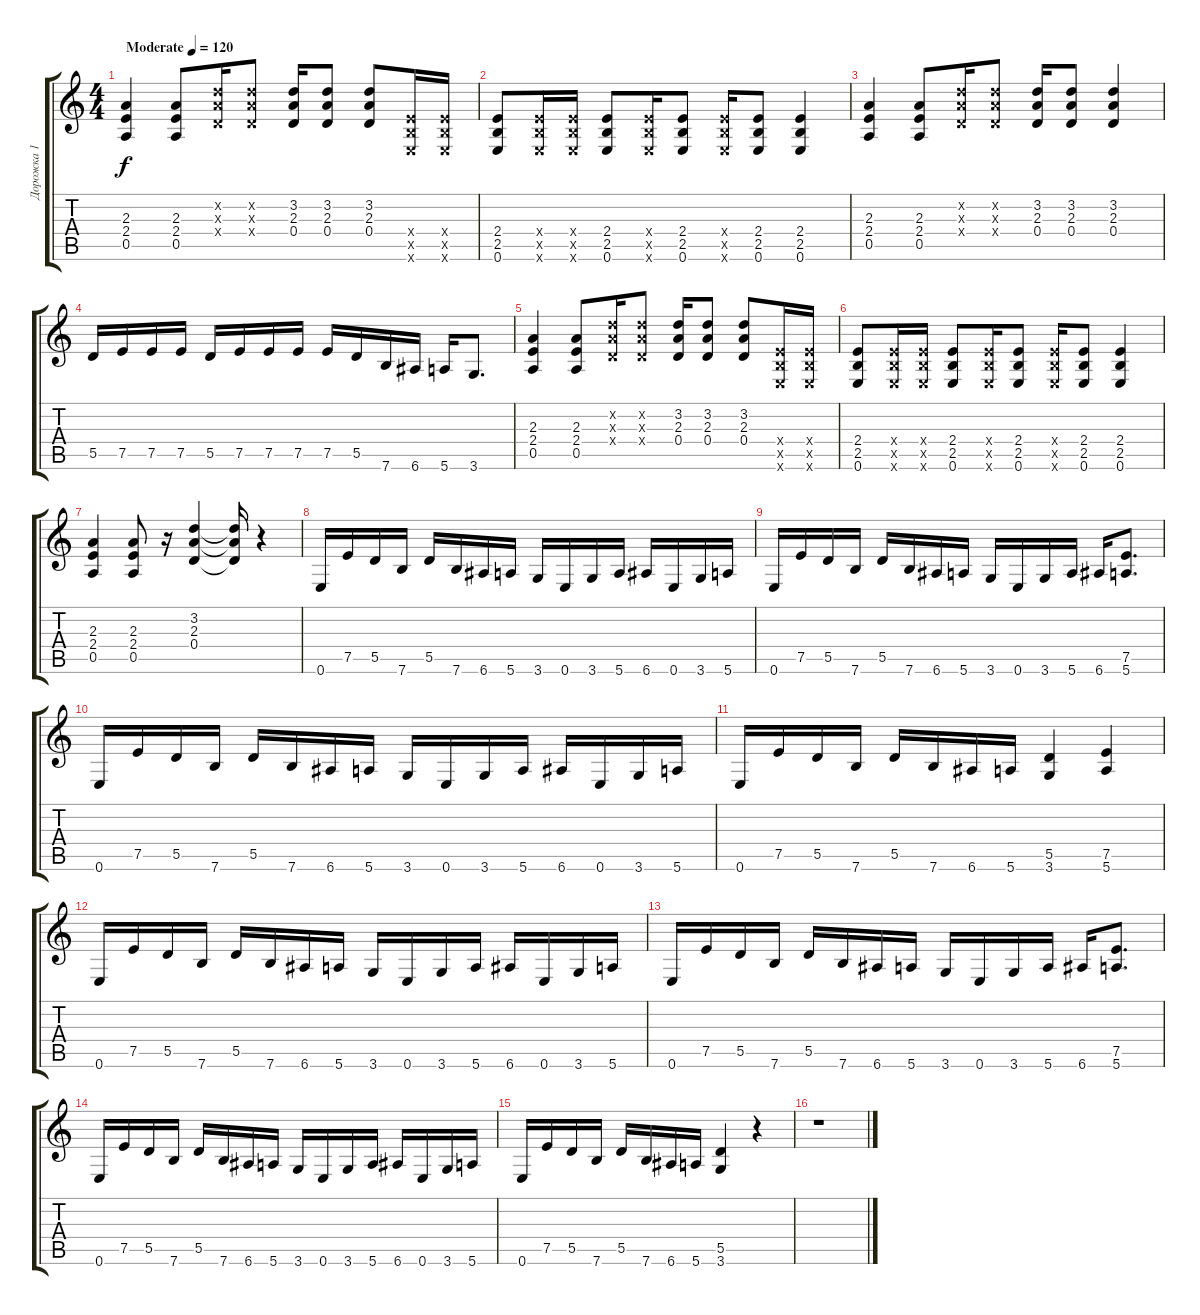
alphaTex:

\track ("Дорожка 1" "Дорожка 1") {instrument distortionguitar}
\staff {score tabs}
\tuning (E4 B3 G3 D3 A2 E2) {hide}
\ts (4 4)
\tempo (120 "Moderate")
\clef g2
\ks c
(2.3 2.4 0.5).4{dy f instrument distortionguitar} (2.3 2.4 0.5).8 (3.2{x} 2.3{x} 0.4{x}).16 (3.2{x} 2.3{x} 0.4{x}).8 (3.2 2.3 0.4).16 (3.2 2.3 0.4).8 (3.2 2.3 0.4).8 (2.4{x} 2.5{x} 0.6{x}).16 (2.4{x} 2.5{x} 0.6{x}).16 |
(2.4 2.5 0.6).8 (2.4{x} 2.5{x} 0.6{x}).16 (2.4{x} 2.5{x} 0.6{x}).16 (2.4 2.5 0.6).8 (2.4{x} 2.5{x} 0.6{x}).16 (2.4 2.5 0.6).8 (2.4{x} 2.5{x} 0.6{x}).16 (2.4 2.5 0.6).8 (2.4 2.5 0.6).4 |
(2.3 2.4 0.5).4 (2.3 2.4 0.5).8 (3.2{x} 2.3{x} 0.4{x}).16 (3.2{x} 2.3{x} 0.4{x}).8 (3.2 2.3 0.4).16 (3.2 2.3 0.4).8 (3.2 2.3 0.4).4 |
5.5.16 7.5.16 7.5.16 7.5.16 5.5.16 7.5.16 7.5.16 7.5.16 7.5.16 5.5.16 7.6.16 6.6.16 5.6.16 3.6.8{d} |
(2.3 2.4 0.5).4 (2.3 2.4 0.5).8 (3.2{x} 2.3{x} 0.4{x}).16 (3.2{x} 2.3{x} 0.4{x}).8 (3.2 2.3 0.4).16 (3.2 2.3 0.4).8 (3.2 2.3 0.4).8 (2.4{x} 2.5{x} 0.6{x}).16 (2.4{x} 2.5{x} 0.6{x}).16 |
(2.4 2.5 0.6).8 (2.4{x} 2.5{x} 0.6{x}).16 (2.4{x} 2.5{x} 0.6{x}).16 (2.4 2.5 0.6).8 (2.4{x} 2.5{x} 0.6{x}).16 (2.4 2.5 0.6).8 (2.4{x} 2.5{x} 0.6{x}).16 (2.4 2.5 0.6).8 (2.4 2.5 0.6).4 |
(2.3 2.4 0.5).4 (2.3 2.4 0.5).8 r.16 (3.2 2.3 0.4).4 (3.2{t} 2.3{t} 0.4{t}).16 r.4 |
0.6.16 7.5.16 5.5.16 7.6.16 5.5.16 7.6.16 6.6.16 5.6.16 3.6.16 0.6.16 3.6.16 5.6.16 6.6.16 0.6.16 3.6.16 5.6.16 |
0.6.16 7.5.16 5.5.16 7.6.16 5.5.16 7.6.16 6.6.16 5.6.16 3.6.16 0.6.16 3.6.16 5.6.16 6.6.16 (7.5 5.6).8{d} |
0.6.16 7.5.16 5.5.16 7.6.16 5.5.16 7.6.16 6.6.16 5.6.16 3.6.16 0.6.16 3.6.16 5.6.16 6.6.16 0.6.16 3.6.16 5.6.16 |
0.6.16 7.5.16 5.5.16 7.6.16 5.5.16 7.6.16 6.6.16 5.6.16 (5.5 3.6).4 (7.5 5.6).4 |
0.6.16 7.5.16 5.5.16 7.6.16 5.5.16 7.6.16 6.6.16 5.6.16 3.6.16 0.6.16 3.6.16 5.6.16 6.6.16 0.6.16 3.6.16 5.6.16 |
0.6.16 7.5.16 5.5.16 7.6.16 5.5.16 7.6.16 6.6.16 5.6.16 3.6.16 0.6.16 3.6.16 5.6.16 6.6.16 (7.5 5.6).8{d} |
0.6.16 7.5.16 5.5.16 7.6.16 5.5.16 7.6.16 6.6.16 5.6.16 3.6.16 0.6.16 3.6.16 5.6.16 6.6.16 0.6.16 3.6.16 5.6.16 |
0.6.16 7.5.16 5.5.16 7.6.16 5.5.16 7.6.16 6.6.16 5.6.16 (5.5 3.6).4 r.4 |
r.1
